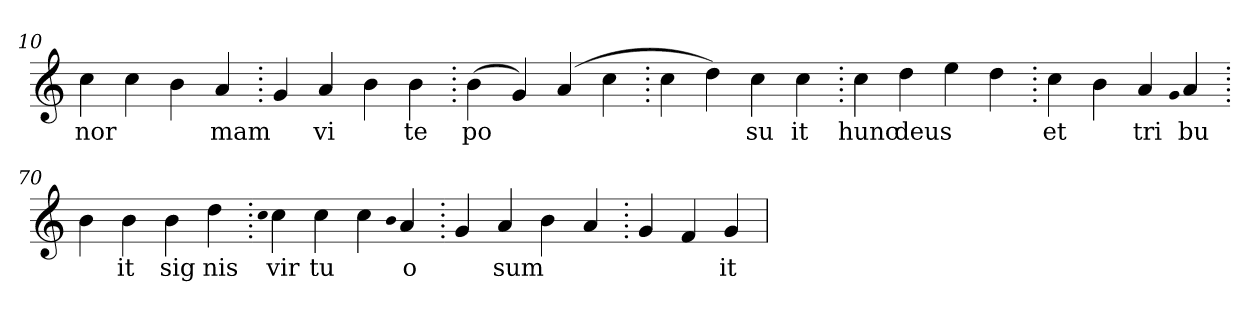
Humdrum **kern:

**kern	**text
*part1	*part1
*staff1	*staff1
*clefG2	*
=10.	=10.
4cc	nor
4cc	.
4b	.
4a	mam
=20.	=20.
4g	.
4a	vi
4b	.
4b	te
=30.	=30.
(>4b	po
4g)	.
(>4a	.
4cc	.
=40.	=40.
4cc	.
4dd)	.
4cc	su
4cc	it
=50.	=50.
4cc	hunc
4dd	deus
4ee	.
4dd	.
=60.	=60.
4cc	et
4b	.
4a	tri
qqg	.
4a	bu
=70.	=70.
4b	.
4b	it
4b	sig
4dd	nis
=80.	=80.
qqcc	.
4cc	vir
4cc	tu
4cc	.
qqb	.
4a	o
=90.	=90.
4g	.
4a	sum
4b	.
4a	.
=100.	=100.
4g	.
4f	.
4g	it
=	=
*-	*-
